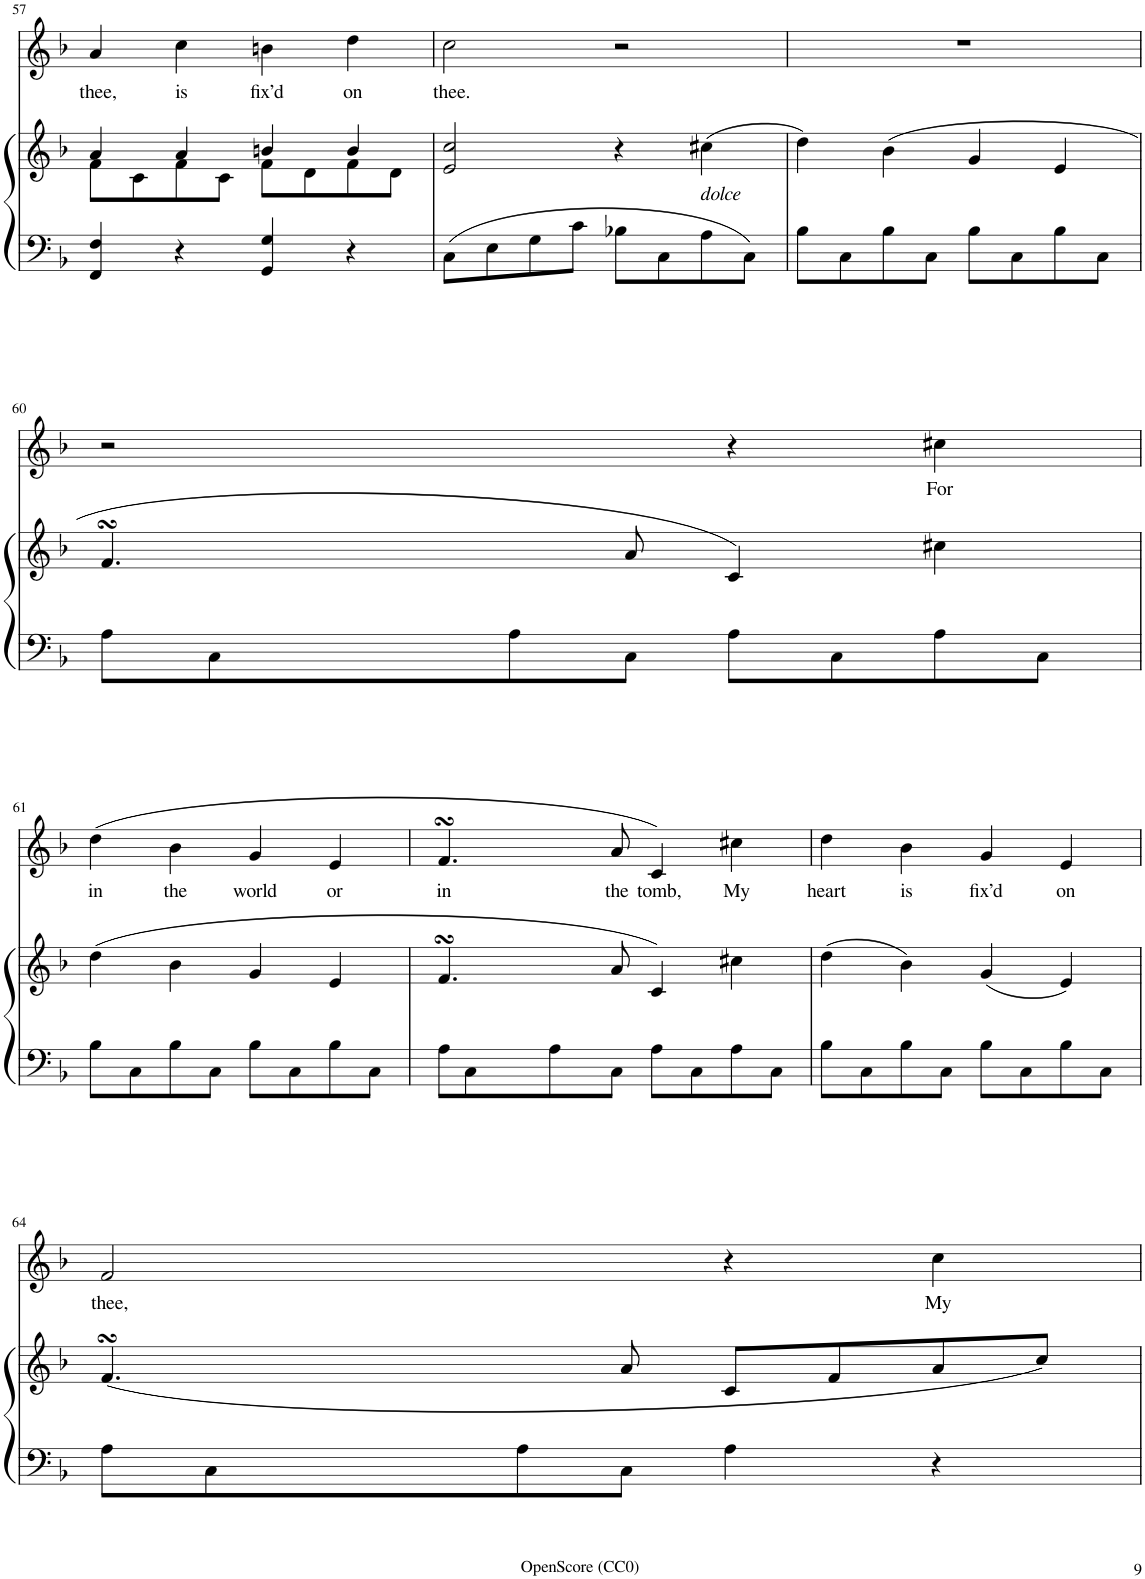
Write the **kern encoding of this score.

**kern	**kern	**kern	**text
*part2	*part2	*part1	*part1
*staff3	*staff2	*staff1	*staff1
*I"Piano	*	*I"Voice	*
*I'Pno	*	*	*
!!LO:PB:g=z
*clefF4	*clefG2	*clefG2	*
*k[b-]	*k[b-]	*k[b-]	*
*M4/4	*M4/4	*M4/4	*
*met(c)	*met(c)	*met(c)	*
=57	=57	=57	=57
*	*^	*	*
!	!	!	!	!LO:LY:b
4FF/ 4F/	4a/	8f\L	4a/	thee,
.	.	8c\	.	.
!	!	!	!	!LO:LY:b
4r	4a/	8f\	4cc\	is
.	.	8c\J	.	.
!	!	!	!	!LO:LY:b
4GG/ 4G/	4bn/	8f\L	4bn\	fix’d
.	.	8d\	.	.
!	!	!	!	!LO:LY:b
4r	4b/	8f\	4dd\	on
.	.	8d\J	.	.
=58	=58	=58	=58	=58
!	!	!	!	!LO:LY:b
*	*v	*v	*	*
8C\L	2e/ 2cc/	2cc\	thee.
8E\	.	.	.
8G\	.	.	.
8c\J	.	.	.
8B-X\L	4r	2r	.
8C\	.	.	.
!	!LO:TX:b:i:t=dolce	!	!
8A\	(4cc#X\	.	.
8C\J	.	.	.
=59	=59	=59	=59
8B-\L	4dd\)	1r	.
8C\	.	.	.
8B-\	(4b-\	.	.
8C\J	.	.	.
8B-\L	4g/	.	.
8C\	.	.	.
8B-\	4e/	.	.
8C\J	.	.	.
!!LO:LB:g=z
=60	=60	=60	=60
*	*^	*	*
8A\L	4.fsSSs/	8f!L	2r	.
*	*	*Xbrackettup	*	*
8C\	.	24g!L	.	.
.	.	24f!	.	.
.	.	24e!J	.	.
8A\	.	8f!J	.	.
8C\J	8a/	2ryy	.	.
8A\L	4c/)	.	4r	.
8C\	.	.	.	.
!	!	!	!	!LO:LY:b
8A\	4cc#X\	.	4cc#X\	For
8C\J	.	8ryy	.	.
!!LO:LB:g=z
=61	=61	=61	=61	=61
!	!	!	!	!LO:LY:b
*	*v	*v	*	*
8B-\L	(4dd\	(4dd\	in
8C\	.	.	.
!	!	!	!LO:LY:b
8B-\	4b-\	4b-\	the
8C\J	.	.	.
!	!	!	!LO:LY:b
8B-\L	4g/	4g/	world
8C\	.	.	.
!	!	!	!LO:LY:b
8B-\	4e/	4e/	or
8C\J	.	.	.
=62	=62	=62	=62
*	*^	*	*
!	!	!LO:N:head=solid	!	!LO:LY:b
*	*	*	*^	*
8A\L	4.fsSSs/	8f!L	4.fsSSs/	8f!L	in
*	*	*	*	*Xbrackettup	*
8C\	.	24g!L	.	24g!L	.
.	.	24f!	.	24f!	.
.	.	24e!J	.	24e!J	.
8A\	.	8f!J	.	8f!J	.
!	!	!	!	!	!LO:LY:b
8C\J	8a/	2ryy	8a/	2ryy	the
!	!	!	!	!	!LO:LY:b
8A\L	4c/)	.	4c/)	.	tomb,
8C\	.	.	.	.	.
!	!	!	!	!	!LO:LY:b
8A\	4cc#X\	.	4cc#X\	.	My
8C\J	.	8ryy	.	8ryy	.
=63	=63	=63	=63	=63	=63
!	!	!	!	!	!LO:LY:b
*	*v	*v	*	*	*
*	*	*v	*v	*
8B-\L	(4dd\	4dd\	heart
8C\	.	.	.
!	!	!	!LO:LY:b
8B-\	4b-\)	4b-\	is
8C\J	.	.	.
!	!	!	!LO:LY:b
8B-\L	(4g/	4g/	fix’d
8C\	.	.	.
!	!	!	!LO:LY:b
8B-\	4e/)	4e/	on
8C\J	.	.	.
!!LO:LB:g=z
=64	=64	=64	=64
*	*^	*	*
!	!	!LO:N:head=solid	!	!LO:LY:b
8A\L	(4.fsSSs/	8f!L	2f/	thee,
8C\	.	24g!L	.	.
.	.	24f!	.	.
.	.	24e!J	.	.
8A\	.	8f!J	.	.
8C\J	8a/	2ryy	.	.
4A\	8c/L	.	4r	.
.	8f/	.	.	.
!	!	!	!	!LO:LY:b
4r	8a/	.	4cc\	My
.	8cc/J)	8ryy	.	.
*	*v	*v	*	*
=	=	=	=
*-	*-	*-	*-
